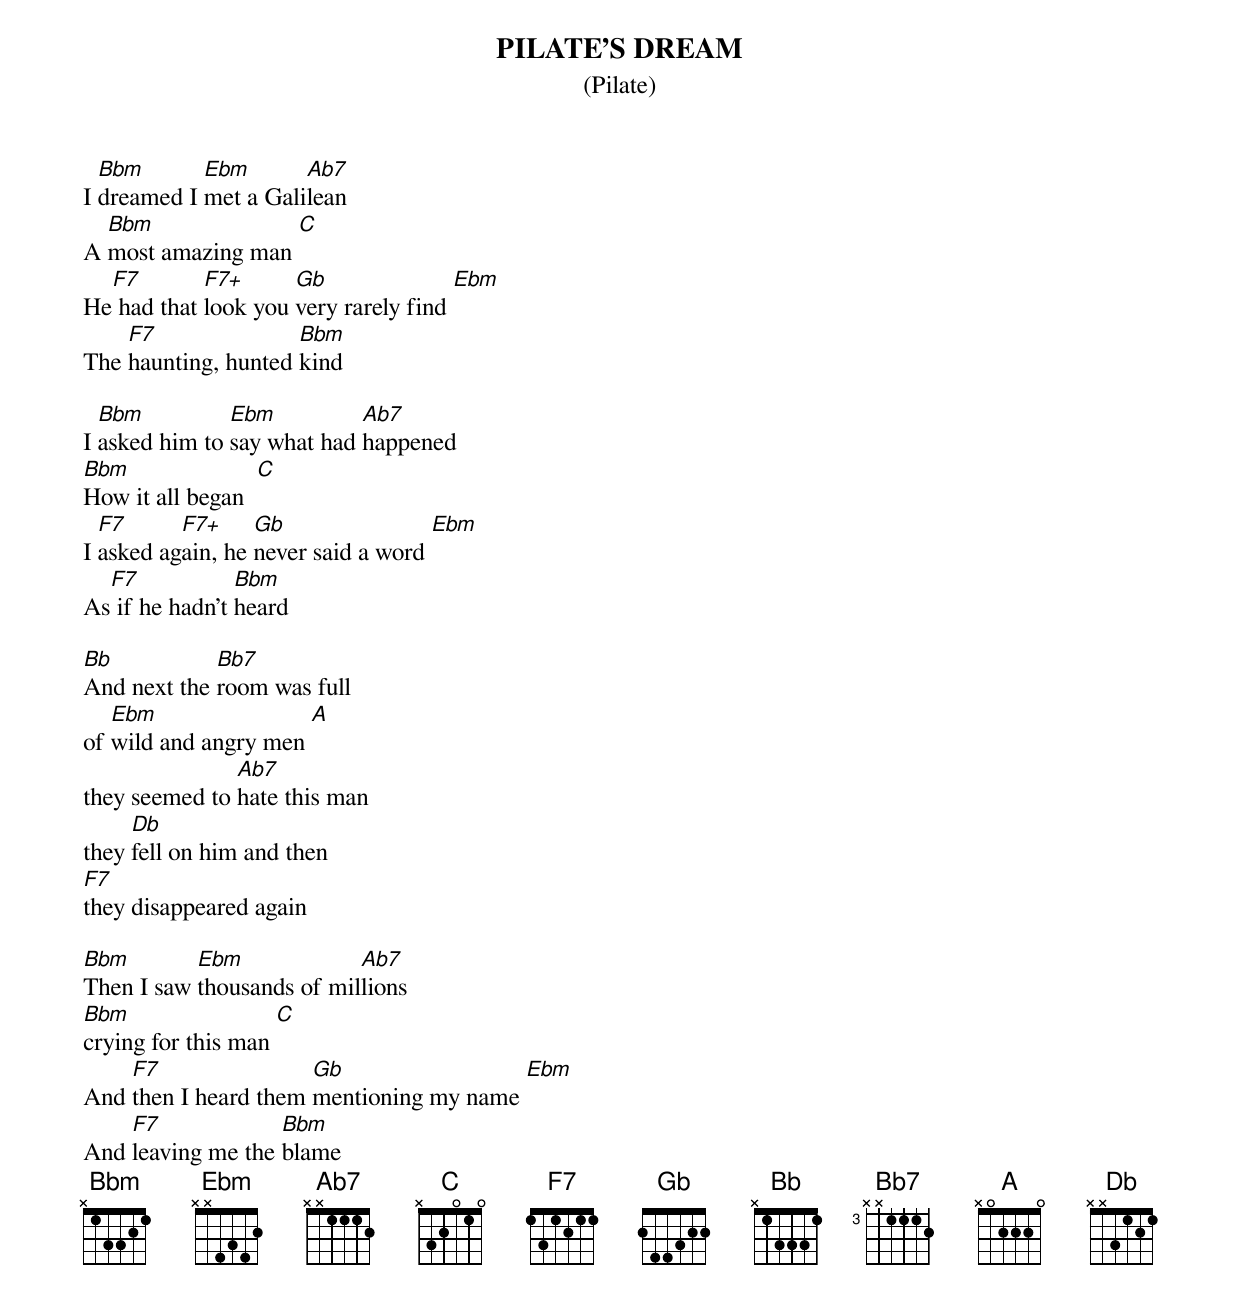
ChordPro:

{t:PILATE'S DREAM}
{st:(Pilate)}

I [Bbm]dreamed I [Ebm]met a Gali[Ab7]lean
A [Bbm]most amazing man [C]
He[F7] had that [F7+]look you [Gb]very rarely find [Ebm]
The [F7]haunting, hunted [Bbm]kind

I [Bbm]asked him to [Ebm]say what had [Ab7]happened
[Bbm]How it all began  [C]
I [F7]asked ag[F7+]ain, he [Gb]never said a word [Ebm]
As[F7] if he hadn't [Bbm]heard

[Bb]And next the [Bb7]room was full
of [Ebm]wild and angry men [A]
they seemed to [Ab7]hate this man
they [Db]fell on him and then
[F7]they disappeared again

[Bbm]Then I saw [Ebm]thousands of mil[Ab7]lions
[Bbm]crying for this man [C]
And [F7]then I heard them [Gb]mentioning my name [Ebm]
And [F7]leaving me the [Bbm]blame
